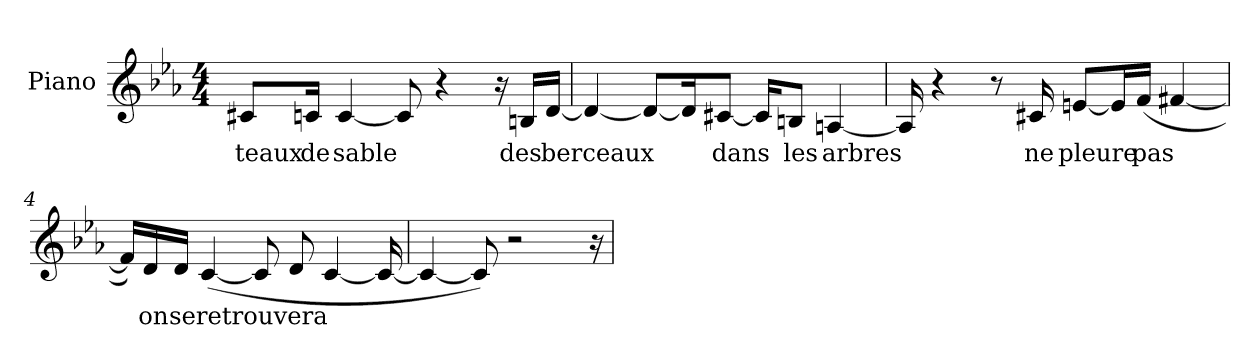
**kern	**text
*part1	*part1
*staff1	*staff1
*I"Piano	*
*I'Pno	*
*clefG2	*
*k[b-e-a-]	*
*c:	*
*M4/4	*
*MM99	*
=1	=1
8c#/L	teaux
16c/Jk	de
[4c	sable
8c]	.
4r	.
16r	.
16B/LL	des
[16d/JJ	berceaux
=2	=2
4d_	.
8d/L_	.
16d/K]	.
[8c#/J	dans
16c#/KL]	.
8B/J	les
[4A	arbres
=3	=3
16A]	.
4r	.
8r	.
16c#	ne
[8e/L	pleure
16e/L]	.
(16f/JJ	pas
[4f#	.
=4	=4
16f#/LL])	.
16d/	on
16d/JJ	se
([4c	retrouvera
8c]	.
8d	.
[4c	.
16c_	.
=5	=5
4c_	.
8c])	.
2r	.
16r	.
=	=
*-	*-
